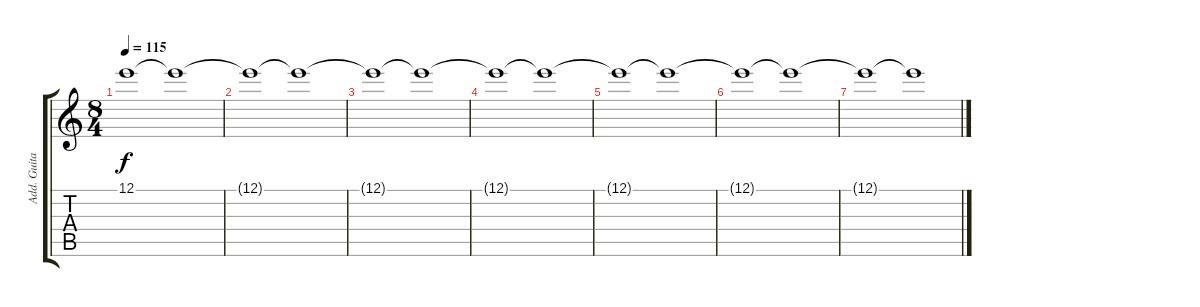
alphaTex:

\track ("Add. Guitar" "Add. Guita") {instrument electricguitarjazz}
\staff {score tabs}
\tuning (E4 B3 G3 D3 A2 D2) {hide}
\ts (8 4)
\tempo 115
\clef g2
\ks c
12.1{t}.1{dy f} 12.1{t}.1 |
12.1{t}.1 12.1{t}.1 |
12.1{t}.1 12.1{t}.1 |
12.1{t}.1 12.1{t}.1 |
12.1{t}.1 12.1{t}.1 |
12.1{t}.1 12.1{t}.1 |
12.1{t}.1 12.1{t}.1
